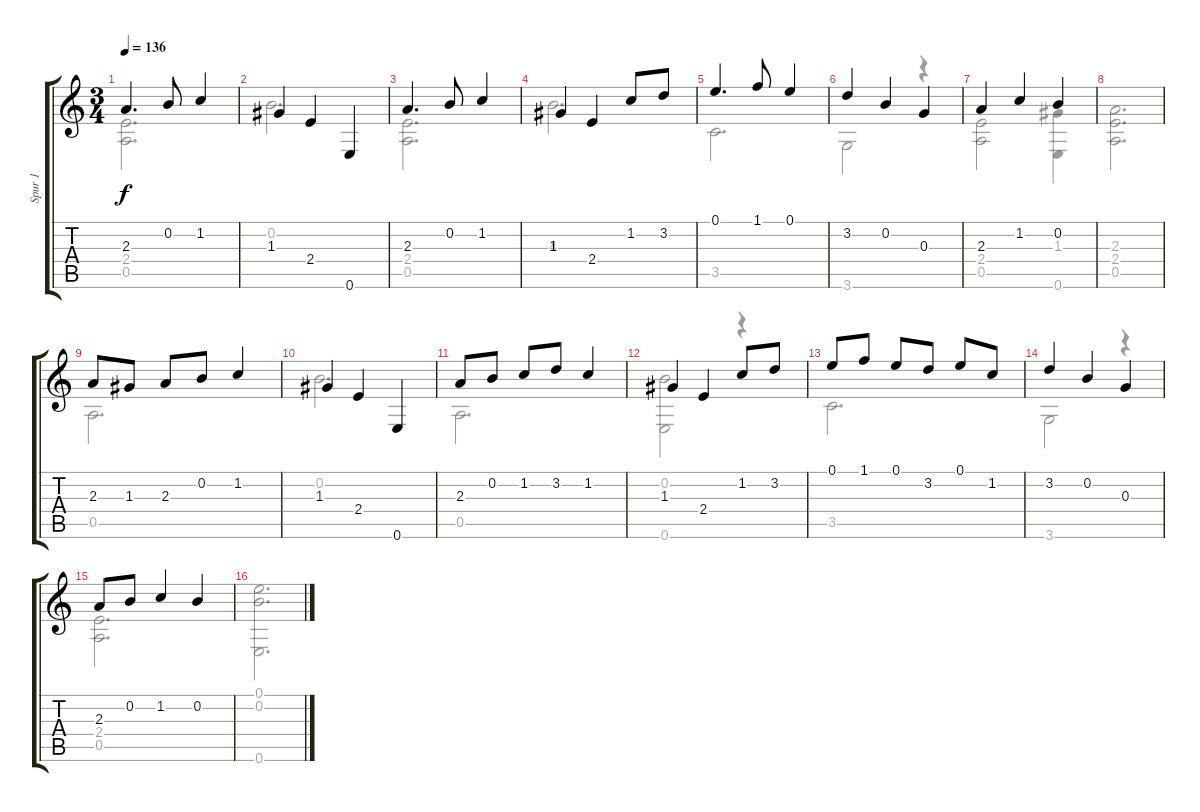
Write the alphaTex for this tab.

\track ("Spur 1" "Spur 1") {instrument acousticguitarsteel}
\staff {score tabs}
\tuning (E4 B3 G3 D3 A2 E2) {hide}
\voice
\ts (3 4)
\tempo 136
\clef g2
\ks c
2.3.4{d dy f instrument acousticguitarsteel} 0.2.8 1.2.4 |
1.3.4 2.4.4 0.6.4 |
2.3.4{d} 0.2.8 1.2.4 |
1.3.4 2.4.4 1.2.8 3.2.8 |
0.1.4{d} 1.1.8 0.1.4 |
3.2.4 0.2.4 0.3.4 |
2.3.4 1.2.4 0.2.4 |
|
2.3.8 1.3.8 2.3.8 0.2.8 1.2.4 |
1.3.4 2.4.4 0.6.4 |
2.3.8 0.2.8 1.2.8 3.2.8 1.2.4 |
1.3.4 2.4.4 1.2.8 3.2.8 |
0.1.8 1.1.8 0.1.8 3.2.8 0.1.8 1.2.8 |
3.2.4 0.2.4 0.3.4 |
2.3.8 0.2.8 1.2.4 0.2.4 |
\voice
\clef g2
\ottava regular
\simile none
\ks c
(2.4 0.5).2{d dy f} |
0.2.2{d} |
(2.4 0.5).2{d} |
4.3.2{d} |
3.5.2{d} |
3.6.2 r.4 |
(2.4 0.5).2 (1.3 0.6).4 |
(2.3 2.4 0.5).2{d} |
0.5.2{d} |
0.2.2{d} |
0.5.2{d} |
(0.2 0.6).2 r.4 |
3.5.2{d} |
3.6.2 r.4 |
(2.4 0.5).2{d} |
(0.1 0.2 0.6).2{d}
